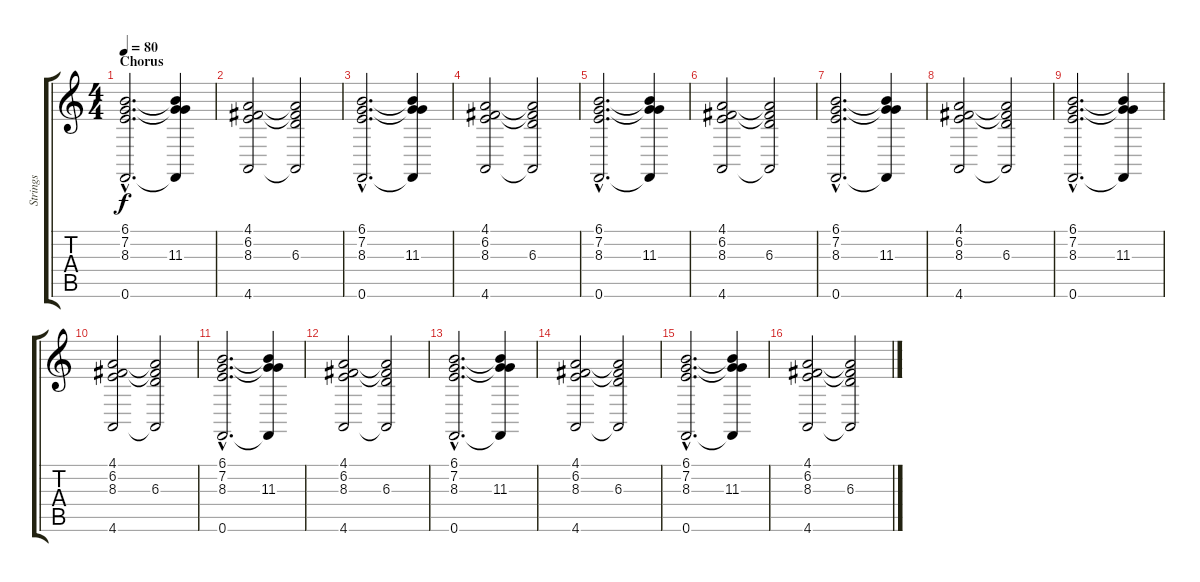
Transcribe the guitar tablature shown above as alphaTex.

\track ("Strings" "Strings") {instrument stringensemble2}
\staff {score tabs}
\tuning (F4 C4 Ab3 Eb3 Bb2 F2) {hide}
\ts (4 4)
\section ("" "Chorus")
\tempo 80
\clef g2
\ks c
(6.1{hac} 7.2{hac} 8.3{hac} 0.6{hac}).2{d dy f} (6.1{t} 7.2{t} 11.3 0.6{t}).4 |
(4.1 6.2 8.3 4.6).2 (4.1{t} 6.2{t} 6.3 4.6{t}).2 |
(6.1{hac} 7.2{hac} 8.3{hac} 0.6{hac}).2{d} (6.1{t} 7.2{t} 11.3 0.6{t}).4 |
(4.1 6.2 8.3 4.6).2 (4.1{t} 6.2{t} 6.3 4.6{t}).2 |
(6.1{hac} 7.2{hac} 8.3{hac} 0.6{hac}).2{d} (6.1{t} 7.2{t} 11.3 0.6{t}).4 |
(4.1 6.2 8.3 4.6).2 (4.1{t} 6.2{t} 6.3 4.6{t}).2 |
(6.1{hac} 7.2{hac} 8.3{hac} 0.6{hac}).2{d} (6.1{t} 7.2{t} 11.3 0.6{t}).4 |
(4.1 6.2 8.3 4.6).2 (4.1{t} 6.2{t} 6.3 4.6{t}).2 |
(6.1{hac} 7.2{hac} 8.3{hac} 0.6{hac}).2{d} (6.1{t} 7.2{t} 11.3 0.6{t}).4 |
(4.1 6.2 8.3 4.6).2 (4.1{t} 6.2{t} 6.3 4.6{t}).2 |
(6.1{hac} 7.2{hac} 8.3{hac} 0.6{hac}).2{d} (6.1{t} 7.2{t} 11.3 0.6{t}).4 |
(4.1 6.2 8.3 4.6).2 (4.1{t} 6.2{t} 6.3 4.6{t}).2 |
(6.1{hac} 7.2{hac} 8.3{hac} 0.6{hac}).2{d} (6.1{t} 7.2{t} 11.3 0.6{t}).4 |
(4.1 6.2 8.3 4.6).2 (4.1{t} 6.2{t} 6.3 4.6{t}).2 |
(6.1{hac} 7.2{hac} 8.3{hac} 0.6{hac}).2{d} (6.1{t} 7.2{t} 11.3 0.6{t}).4 |
(4.1 6.2 8.3 4.6).2 (4.1{t} 6.2{t} 6.3 4.6{t}).2
